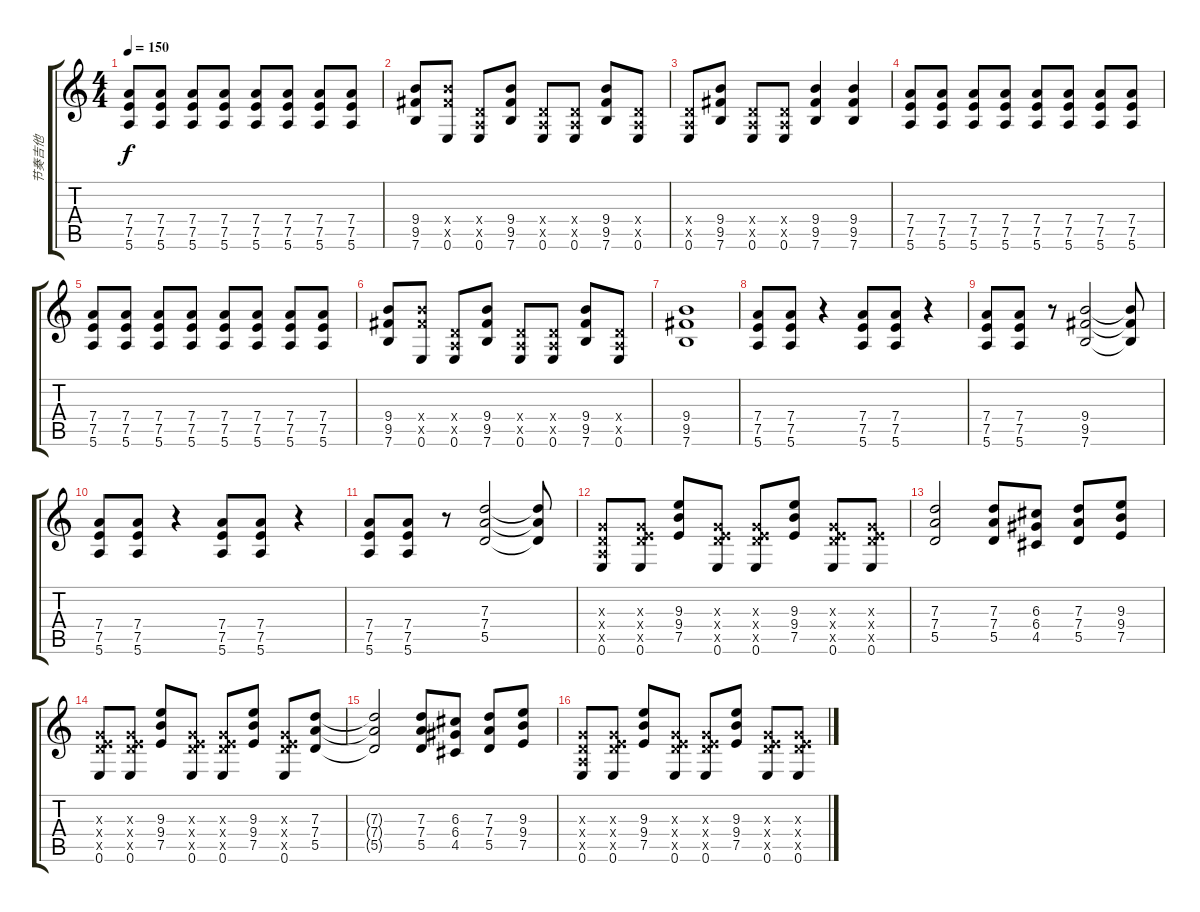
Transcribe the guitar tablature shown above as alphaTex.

\track ("节奏吉他" "节奏吉他") {instrument distortionguitar}
\staff {score tabs}
\tuning (E4 B3 G3 D3 A2 E2) {hide}
\ts (4 4)
\tempo 150
\clef g2
\ks c
(7.4 7.5 5.6).8{dy f} (7.4 7.5 5.6).8 (7.4 7.5 5.6).8 (7.4 7.5 5.6).8 (7.4 7.5 5.6).8 (7.4 7.5 5.6).8 (7.4 7.5 5.6).8 (7.4 7.5 5.6).8 |
(9.4 9.5 7.6).8 (9.4{x} 9.5{x} 0.6).8 (0.4{x} 0.5{x} 0.6).8 (9.4 9.5 7.6).8 (0.4{x} 0.5{x} 0.6).8 (0.4{x} 0.5{x} 0.6).8 (9.4 9.5 7.6).8 (0.4{x} 0.5{x} 0.6).8 |
(0.4{x} 0.5{x} 0.6).8 (9.4 9.5 7.6).8 (0.4{x} 0.5{x} 0.6).8 (0.4{x} 0.5{x} 0.6).8 (9.4 9.5 7.6).4 (9.4 9.5 7.6).4 |
(7.4 7.5 5.6).8 (7.4 7.5 5.6).8 (7.4 7.5 5.6).8 (7.4 7.5 5.6).8 (7.4 7.5 5.6).8 (7.4 7.5 5.6).8 (7.4 7.5 5.6).8 (7.4 7.5 5.6).8 |
(7.4 7.5 5.6).8 (7.4 7.5 5.6).8 (7.4 7.5 5.6).8 (7.4 7.5 5.6).8 (7.4 7.5 5.6).8 (7.4 7.5 5.6).8 (7.4 7.5 5.6).8 (7.4 7.5 5.6).8 |
(9.4 9.5 7.6).8 (9.4{x} 9.5{x} 0.6).8 (0.4{x} 0.5{x} 0.6).8 (9.4 9.5 7.6).8 (0.4{x} 0.5{x} 0.6).8 (0.4{x} 0.5{x} 0.6).8 (9.4 9.5 7.6).8 (0.4{x} 0.5{x} 0.6).8 |
(9.4 9.5 7.6).1 |
(7.4 7.5 5.6).8 (7.4 7.5 5.6).8 r.4 (7.4 7.5 5.6).8 (7.4 7.5 5.6).8 r.4 |
(7.4 7.5 5.6).8 (7.4 7.5 5.6).8 r.8 (9.4 9.5 7.6).2 (9.4{t} 9.5{t} 7.6{t}).8 |
(7.4 7.5 5.6).8 (7.4 7.5 5.6).8 r.4 (7.4 7.5 5.6).8 (7.4 7.5 5.6).8 r.4 |
(7.4 7.5 5.6).8 (7.4 7.5 5.6).8 r.8 (7.3 7.4 5.5).2 (7.3{t} 7.4{t} 5.5{t}).8 |
(0.3{x} 0.4{x} 0.5{x} 0.6).8 (0.3{x} 0.4{x} 7.5{x} 0.6).8 (9.3 9.4 7.5).8 (0.3{x} 0.4{x} 7.5{x} 0.6).8 (0.3{x} 0.4{x} 7.5{x} 0.6).8 (9.3 9.4 7.5).8 (0.3{x} 0.4{x} 7.5{x} 0.6).8 (0.3{x} 0.4{x} 7.5{x} 0.6).8 |
(7.3 7.4 5.5).2 (7.3 7.4 5.5).8 (6.3 6.4 4.5).8 (7.3 7.4 5.5).8 (9.3 9.4 7.5).8 |
(0.3{x} 0.4{x} 7.5{x} 0.6).8 (0.3{x} 0.4{x} 7.5{x} 0.6).8 (9.3 9.4 7.5).8 (0.3{x} 0.4{x} 7.5{x} 0.6).8 (0.3{x} 0.4{x} 7.5{x} 0.6).8 (9.3 9.4 7.5).8 (0.3{x} 0.4{x} 7.5{x} 0.6).8 (7.3 7.4 5.5).8 |
(7.3{t} 7.4{t} 5.5{t}).2 (7.3 7.4 5.5).8 (6.3 6.4 4.5).8 (7.3 7.4 5.5).8 (9.3 9.4 7.5).8 |
(0.3{x} 0.4{x} 0.5{x} 0.6).8 (0.3{x} 0.4{x} 7.5{x} 0.6).8 (9.3 9.4 7.5).8 (0.3{x} 0.4{x} 7.5{x} 0.6).8 (0.3{x} 0.4{x} 7.5{x} 0.6).8 (9.3 9.4 7.5).8 (0.3{x} 0.4{x} 7.5{x} 0.6).8 (0.3{x} 0.4{x} 7.5{x} 0.6).8
